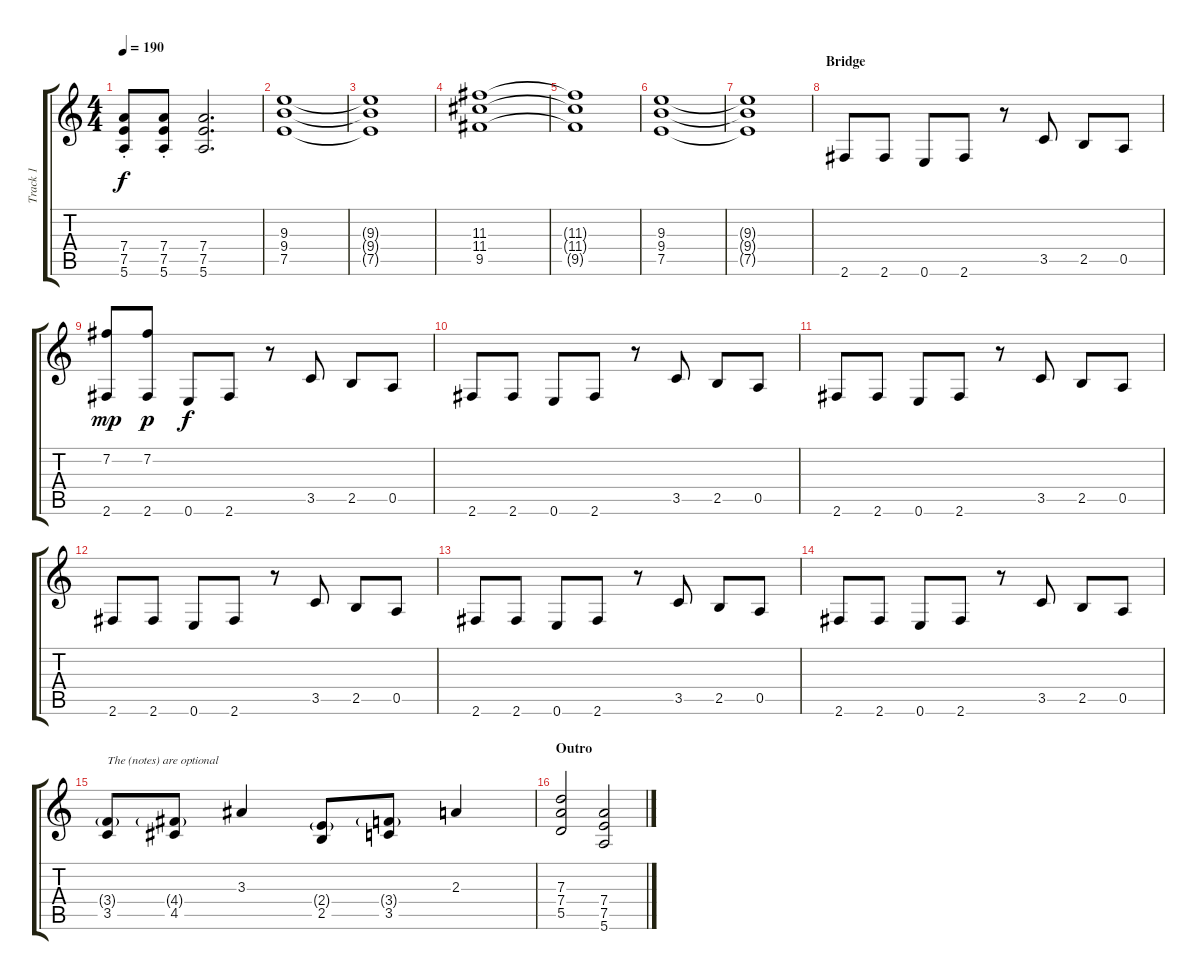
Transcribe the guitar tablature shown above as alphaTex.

\track ("Track 1" "Track 1") {instrument overdrivenguitar}
\staff {score tabs}
\tuning (E4 B3 G3 D3 A2 E2) {hide}
\ts (4 4)
\tempo 190
\clef g2
\ks c
(7.4{st} 7.5{st} 5.6{st}).8{dy f} (7.4{st} 7.5{st} 5.6{st}).8 (7.4 7.5 5.6).2{d} |
(9.3 9.4 7.5).1 |
(9.3{t} 9.4{t} 7.5{t}).1 |
(11.3 11.4 9.5).1 |
(11.3{t} 11.4{t} 9.5{t}).1 |
(9.3 9.4 7.5).1 |
(9.3{t} 9.4{t} 7.5{t}).1 |
\section ("" "Bridge")
2.6.8 2.6.8 0.6.8 2.6.8 r.8 3.5.8 2.5.8 0.5.8 |
(7.2 2.6).8{dy mp} (7.2 2.6).8{dy p} 0.6.8{dy f} 2.6.8 r.8 3.5.8 2.5.8 0.5.8 |
2.6.8 2.6.8 0.6.8 2.6.8 r.8 3.5.8 2.5.8 0.5.8 |
2.6.8 2.6.8 0.6.8 2.6.8 r.8 3.5.8 2.5.8 0.5.8 |
2.6.8 2.6.8 0.6.8 2.6.8 r.8 3.5.8 2.5.8 0.5.8 |
2.6.8 2.6.8 0.6.8 2.6.8 r.8 3.5.8 2.5.8 0.5.8 |
2.6.8 2.6.8 0.6.8 2.6.8 r.8 3.5.8 2.5.8 0.5.8 |
(3.4{g} 3.5).8{txt "The (notes) are optional"} (4.4{g} 4.5).8 3.3.4 (2.4{g} 2.5).8 (3.4{g} 3.5).8 2.3.4 |
\section ("" "Outro")
(7.3 7.4 5.5).2{volume 10} (7.4 7.5 5.6).2
